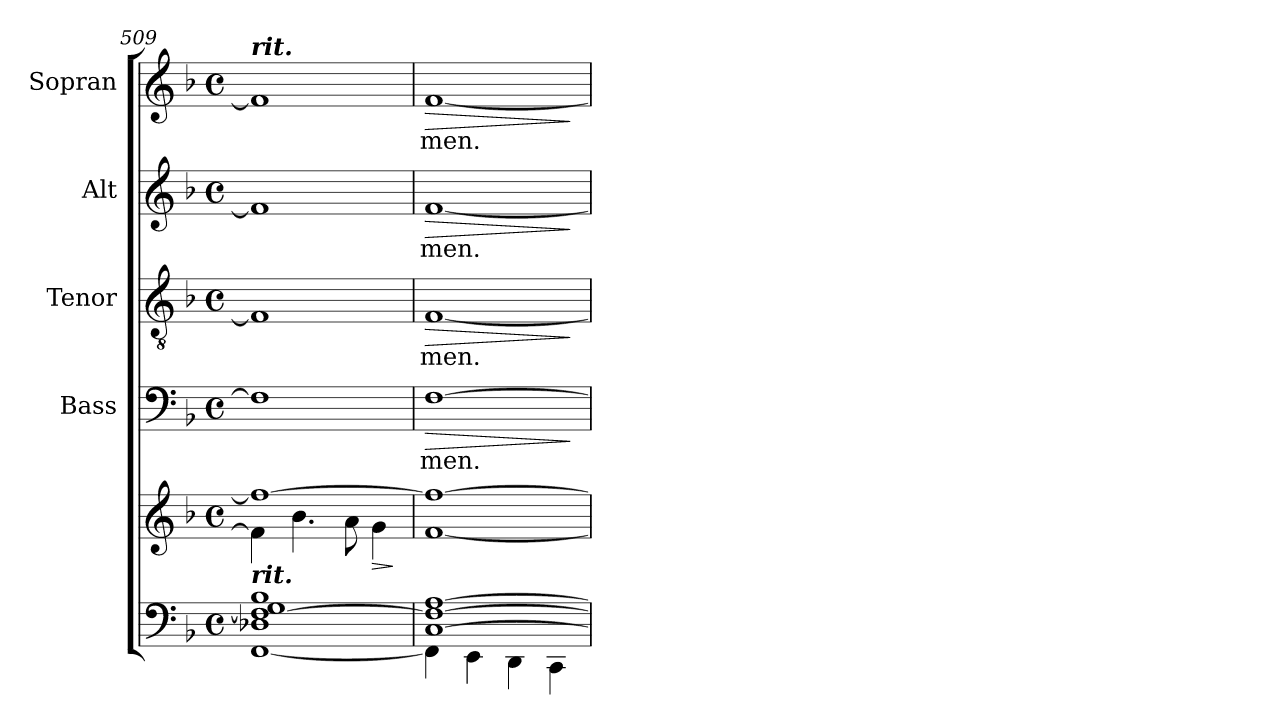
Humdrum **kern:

**kern	**kern	**dynam	**kern	**text	**dynam	**kern	**text	**dynam	**kern	**text	**dynam	**kern	**text	**dynam
*part5	*part5	*part5	*part4	*part4	*part4	*part3	*part3	*part3	*part2	*part2	*part2	*part1	*part1	*part1
*staff6	*staff5	*staff5/6	*staff4	*staff4	*staff4	*staff3	*staff3	*staff3	*staff2	*staff2	*staff2	*staff1	*staff1	*staff1
*	*	*	*I"Bass	*	*	*I"Tenor	*	*	*I"Alt	*	*	*I"Sopran	*	*
*	*	*	*I'B.	*	*	*I'T.	*	*	*I'A.	*	*	*I'S.	*	*
*clefF4	*clefG2	*	*clefF4	*	*	*clefGv2	*	*	*clefG2	*	*	*clefG2	*	*
*k[b-]	*k[b-]	*	*k[b-]	*	*	*k[b-]	*	*	*k[b-]	*	*	*k[b-]	*	*
*F:	*F:	*	*F:	*	*	*F:	*	*	*F:	*	*	*F:	*	*
*M4/4	*M4/4	*	*M4/4	*	*	*M4/4	*	*	*M4/4	*	*	*M4/4	*	*
*met(c)	*met(c)	*	*met(c)	*	*	*met(c)	*	*	*met(c)	*	*	*met(c)	*	*
=509	=509	=509	=509	=509	=509	=509	=509	=509	=509	=509	=509	=509	=509	=509
*^	*^	*	*	*	*	*	*	*	*	*	*	*	*	*
!	!	!	!	!	!	!	!	!	!	!	!	!	!	!LO:TX:a:Bi:t=rit.	!	!
!	!	!LO:TX:b:Bi:t=rit.	!	!	!	!	!	!	!	!	!	!	!	!	!	!
1D-X 1F_ 1G 1B-	[<1FF	1ff_	4f\]	.	1F]	.	.	1F]	.	.	1f]	.	.	1f]	.	.
.	.	.	4.b-\	.	.	.	.	.	.	.	.	.	.	.	.	.
.	.	.	8a\	.	.	.	.	.	.	.	.	.	.	.	.	.
!	!	!	!	!LO:HP:b	!	!	!	!	!	!	!	!	!	!	!	!
.	.	.	4g\	>	.	.	.	.	.	.	.	.	.	.	.	.
*v	*v	*	*	*	*	*	*	*	*	*	*	*	*	*	*	*
*	*v	*v	*	*	*	*	*	*	*	*	*	*	*	*	*
.	.	]	.	.	.	.	.	.	.	.	.	.	.	.
=510	=510	=510	=510	=510	=510	=510	=510	=510	=510	=510	=510	=510	=510	=510
*^	*^	*	*	*	*	*	*	*	*	*	*	*	*	*
!	!	!	!	!	!	!LO:LY:b	!LO:HP:b	!	!LO:LY:b	!LO:HP:b	!	!LO:LY:b	!LO:HP:b	!	!LO:LY:b	!LO:HP:b
[>1C 1F_ [>1A	4FF\]	1ff_	[<1f	.	[1F	-men.	>	[1F	-men.	>	[1f	-men.	>	[1f	-men.	>
.	4EE\	.	.	.	.	.	.	.	.	.	.	.	.	.	.	.
.	4DD\	.	.	.	.	.	.	.	.	.	.	.	.	.	.	.
.	4CC\	.	.	.	.	.	.	.	.	.	.	.	.	.	.	.
*v	*v	*	*	*	*	*	*	*	*	*	*	*	*	*	*	*
*	*v	*v	*	*	*	*	*	*	*	*	*	*	*	*	*
.	.	.	.	.	]	.	.	]	.	.	]	.	.	]
=	=	=	=	=	=	=	=	=	=	=	=	=	=	=
*-	*-	*-	*-	*-	*-	*-	*-	*-	*-	*-	*-	*-	*-	*-
